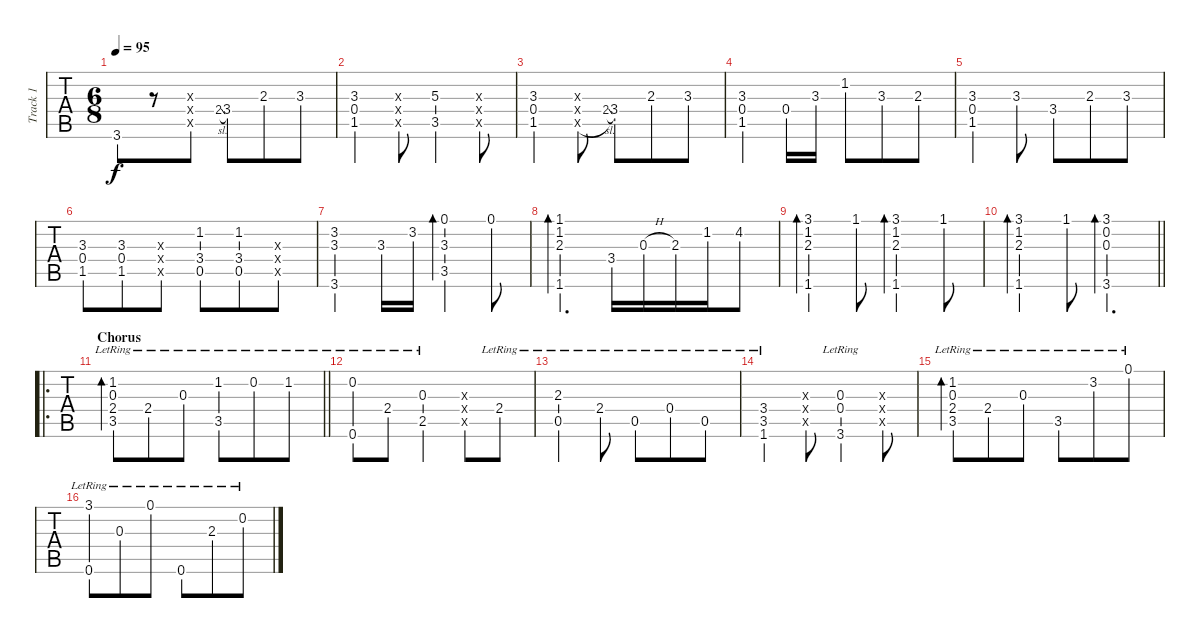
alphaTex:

\track ("Track 1" "Track 1") {instrument acousticguitarsteel}
\staff {tabs}
\tuning (E4 B3 G3 D3 A2 E2) {hide}
\ts (6 8)
\tempo 95
\clef g2
\ks c
3.6.8{dy f} r.8 (0.3{x} 0.4{x} 0.5{x}).8 2.4{sl}.8{gr} 3.4.8 2.3.8 3.3.8 |
(3.3 0.4 1.5).4 (0.3{x} 0.4{x} 0.5{x}).8 (5.3 3.5).4 (0.3{x} 0.4{x} 0.5{x}).8 |
(3.3 0.4 1.5).4 (0.3{x} 0.4{x} 0.5{x}).8 2.4{sl}.8{gr} (3.4 0.5{t}).8 2.3.8 3.3.8 |
(3.3 0.4 1.5).4 0.4.16 3.3.16 1.2.8 3.3.8 2.3.8 |
(3.3 0.4 1.5).4 3.3.8 3.4.8 2.3.8 3.3.8 |
(3.3 0.4 1.5).8 (3.3 0.4 1.5).8 (3.3{x} 0.4{x} 1.5{x}).8 (1.2 3.4 0.5).8 (1.2 3.4 0.5).8 (0.3{x} 0.4{x} 0.5{x}).8 |
(3.2 3.3 3.6).4 3.3.16 3.2.16 (0.1 3.3 3.5).4{bd 240} 0.1.8 |
(1.1 1.2 2.3 1.6).4{d bd 240} 3.4.16 0.3{h}.16 2.3.16 1.2.16 4.2.8 |
(3.1 1.2 2.3 1.6).4{bd 240} 1.1.8 (3.1 1.2 2.3 1.6).4{bd 240} 1.1.8 |
\barLineRight lightlight
(3.1 1.2 2.3 1.6).4{bd 240} 1.1.8 (3.1 0.2 0.3 3.6).4{d bd 240} |
\ro
\section ("" "Chorus")
\barLineRight lightlight
(1.2{lr} 0.3{lr} 2.4{lr} 3.5{lr}).8{bd 480} 2.4{lr}.8 0.3{lr}.8 (1.2{lr} 3.5{lr}).8 0.2{lr}.8 1.2{lr}.8 |
(0.2{lr} 0.6{lr}).8 2.4{lr}.8 (0.3{lr} 2.5{lr}).4 (0.3{x} 0.4{x} 2.5{x}).8 2.4{lr}.8 |
(2.3{lr} 0.5{lr}).4 2.4{lr}.8 0.5{lr}.8 0.4{lr}.8 0.5{lr}.8 |
(3.4{lr} 3.5{lr} 1.6{lr}).4 (0.3{x} 0.4{x} 0.5{x}).8 (0.3{lr} 0.4{lr} 3.6{lr}).4 (0.3{x} 0.4{x} 0.5{x}).8 |
(1.2{lr} 0.3{lr} 2.4{lr} 3.5{lr}).8{bd 480} 2.4{lr}.8 0.3{lr}.8 3.5{lr}.8 3.2{lr}.8 0.1{lr}.8 |
(3.1{lr} 0.6{lr}).8 0.3{lr}.8 0.1{lr}.8 0.6{lr}.8 2.3{lr}.8 0.2{lr}.8
